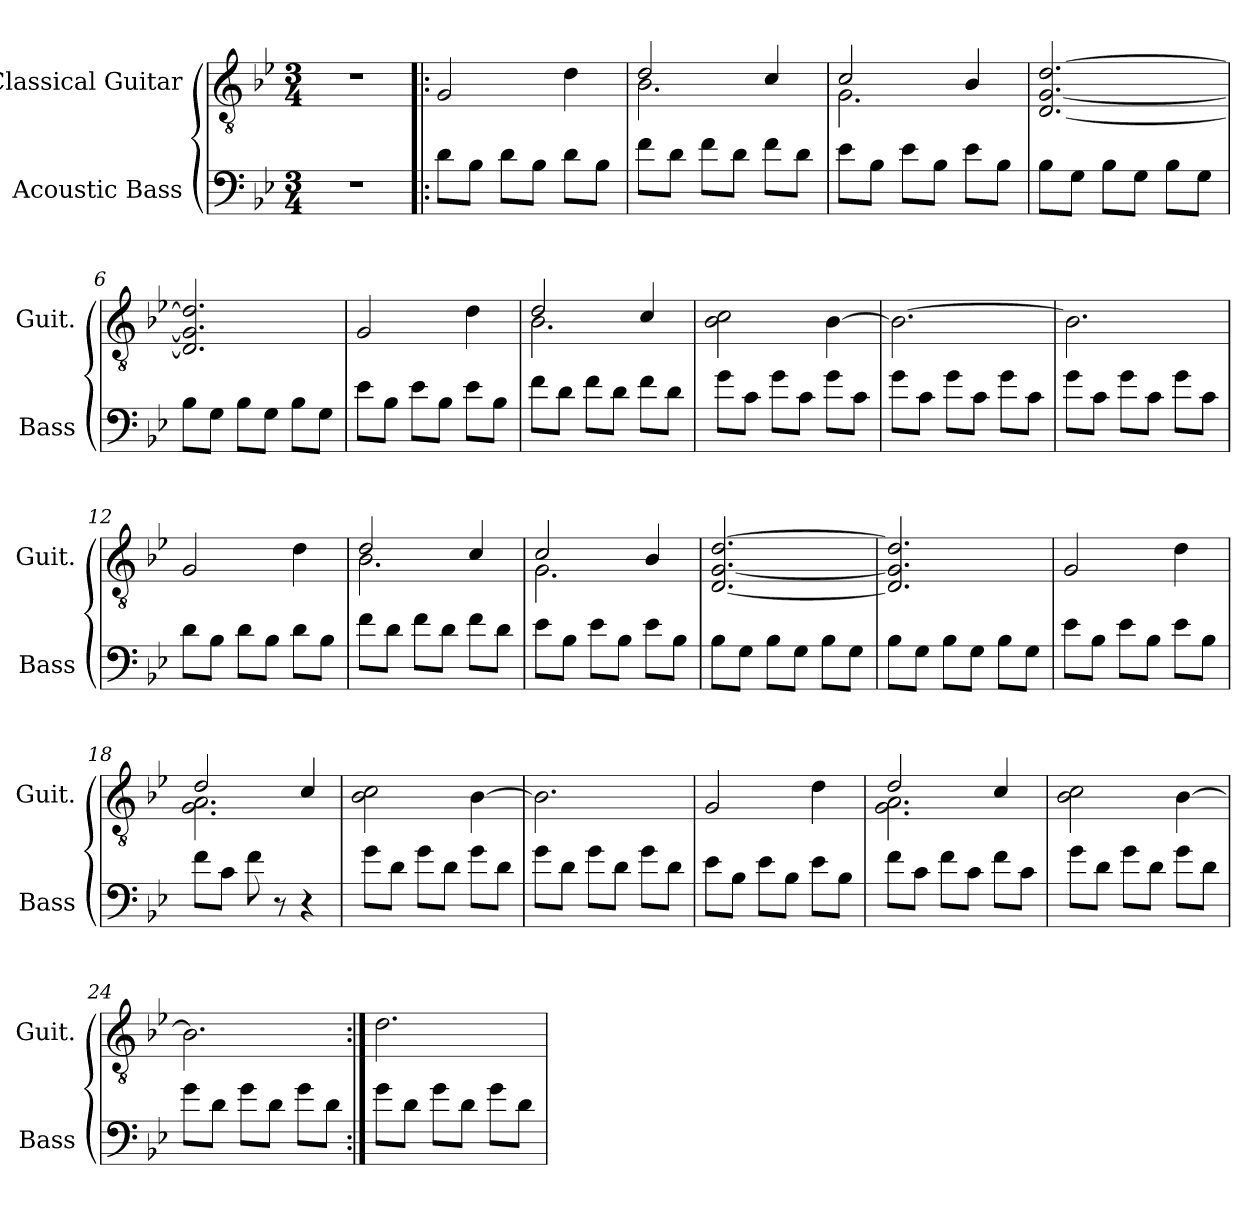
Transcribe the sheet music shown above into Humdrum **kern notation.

**kern	**kern	**dynam
*part2	*part1	*part1
*staff2	*staff1	*staff1
*I"Acoustic Bass	*I"Classical Guitar	*
*I'Bass	*I'Guit.	*
*clefF4	*clefGv2	*
*k[b-e-]	*k[b-e-]	*
*M3/4	*M3/4	*
=1	=1	=1
!	!	!LO:DY:a
2.r	2.r	M.M. = 80
=2!|:	=2!|:	=2!|:
8d\L	2G/	.
8B-\J	.	.
8d\L	.	.
8B-\J	.	.
8d\L	4d\	.
8B-\J	.	.
=3	=3	=3
*	*^	*
8f\L	2d/	2.B-\	.
8d\J	.	.	.
8f\L	.	.	.
8d\J	.	.	.
8f\L	4c/	.	.
8d\J	.	.	.
=4	=4	=4	=4
8e-\L	2c/	2.G\	.
8B-\J	.	.	.
8e-\L	.	.	.
8B-\J	.	.	.
8e-\L	4B-/	.	.
8B-\J	.	.	.
*	*v	*v	*
=5	=5	=5
8B-\L	[2.D/ [2.G/ [2.d/	.
8G\J	.	.
8B-\L	.	.
8G\J	.	.
8B-\L	.	.
8G\J	.	.
!!LO:LB:g=z
=6	=6	=6
8B-\L	2.D]/ 2.G]/ 2.d]/	.
8G\J	.	.
8B-\L	.	.
8G\J	.	.
8B-\L	.	.
8G\J	.	.
=7	=7	=7
8e-\L	2G/	.
8B-\J	.	.
8e-\L	.	.
8B-\J	.	.
8e-\L	4d\	.
8B-\J	.	.
=8	=8	=8
*	*^	*
8f\L	2d/	2.B-\	.
8d\J	.	.	.
8f\L	.	.	.
8d\J	.	.	.
8f\L	4c/	.	.
8d\J	.	.	.
*	*v	*v	*
=9	=9	=9
8g\L	2B-\ 2c\	.
8c\J	.	.
8g\L	.	.
8c\J	.	.
8g\L	[4B-\	.
8c\J	.	.
=10	=10	=10
8g\L	2.B-\_	.
8c\J	.	.
8g\L	.	.
8c\J	.	.
8g\L	.	.
8c\J	.	.
!!LO:LB:g=z
=11	=11	=11
8g\L	2.B-\]	.
8c\J	.	.
8g\L	.	.
8c\J	.	.
8g\L	.	.
8c\J	.	.
=12	=12	=12
8d\L	2G/	.
8B-\J	.	.
8d\L	.	.
8B-\J	.	.
8d\L	4d\	.
8B-\J	.	.
=13	=13	=13
*	*^	*
8f\L	2d/	2.B-\	.
8d\J	.	.	.
8f\L	.	.	.
8d\J	.	.	.
8f\L	4c/	.	.
8d\J	.	.	.
=14	=14	=14	=14
8e-\L	2c/	2.G\	.
8B-\J	.	.	.
8e-\L	.	.	.
8B-\J	.	.	.
8e-\L	4B-/	.	.
8B-\J	.	.	.
*	*v	*v	*
=15	=15	=15
8B-\L	[2.D/ [2.G/ [2.d/	.
8G\J	.	.
8B-\L	.	.
8G\J	.	.
8B-\L	.	.
8G\J	.	.
!!LO:LB:g=z
=16	=16	=16
8B-\L	2.D]/ 2.G]/ 2.d]/	.
8G\J	.	.
8B-\L	.	.
8G\J	.	.
8B-\L	.	.
8G\J	.	.
=17	=17	=17
8e-\L	2G/	.
8B-\J	.	.
8e-\L	.	.
8B-\J	.	.
8e-\L	4d\	.
8B-\J	.	.
=18	=18	=18
*	*^	*
8f\L	2d/	2.G\ 2.A\	.
8c\J	.	.	.
8f\	.	.	.
8r	.	.	.
4r	4c/	.	.
*	*v	*v	*
=19	=19	=19
8g\L	2B-\ 2c\	.
8d\J	.	.
8g\L	.	.
8d\J	.	.
8g\L	[4B-\	.
8d\J	.	.
=20	=20	=20
8g\L	2.B-\]	.
8d\J	.	.
8g\L	.	.
8d\J	.	.
8g\L	.	.
8d\J	.	.
!!LO:LB:g=z
=21	=21	=21
8e-\L	2G/	.
8B-\J	.	.
8e-\L	.	.
8B-\J	.	.
8e-\L	4d\	.
8B-\J	.	.
=22	=22	=22
*	*^	*
8f\L	2d/	2.G\ 2.A\	.
8c\J	.	.	.
8f\L	.	.	.
8c\J	.	.	.
8f\L	4c/	.	.
8c\J	.	.	.
*	*v	*v	*
=23	=23	=23
8g\L	2B-\ 2c\	.
8d\J	.	.
8g\L	.	.
8d\J	.	.
8g\L	[4B-\	.
8d\J	.	.
=24	=24	=24
8g\L	2.B-\]	.
8d\J	.	.
8g\L	.	.
8d\J	.	.
8g\L	.	.
8d\J	.	.
!!LO:PB:g=z
=25:|!	=25:|!	=25:|!
8g\L	2.d\	.
8d\J	.	.
8g\L	.	.
8d\J	.	.
8g\L	.	.
8d\J	.	.
=	=	=
*-	*-	*-
